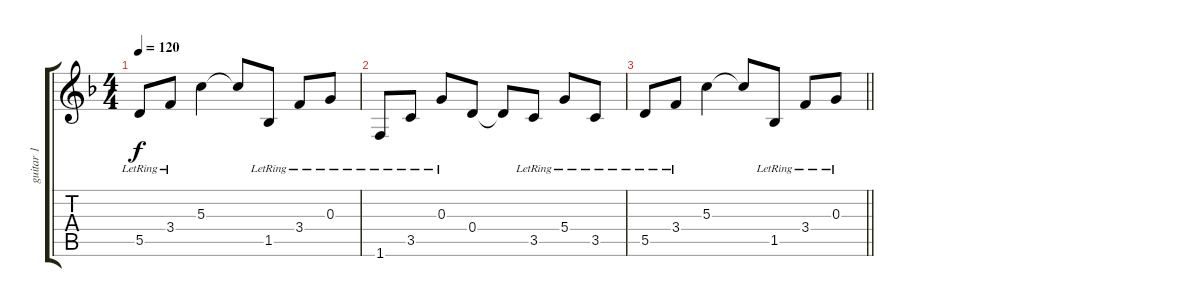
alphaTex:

\track ("guitar 1" "guitar 1") {instrument electricguitarjazz}
\staff {score tabs}
\tuning (E4 B3 G3 D3 A2 E2) {hide}
\ts (4 4)
\tempo 120
\clef g2
\ks f
5.5{lr}.8{dy f} 3.4{lr}.8 5.3.4 5.3{t}.8 1.5{lr}.8 3.4{lr}.8 0.3{lr}.8 |
1.6{lr}.8 3.5{lr}.8 0.3{lr}.8 0.4.8 0.4{t}.8 3.5{lr}.8 5.4{lr}.8 3.5{lr}.8 |
\barLineRight lightlight
5.5{lr}.8 3.4{lr}.8 5.3.4 5.3{t}.8 1.5{lr}.8 3.4{lr}.8 0.3{lr}.8
